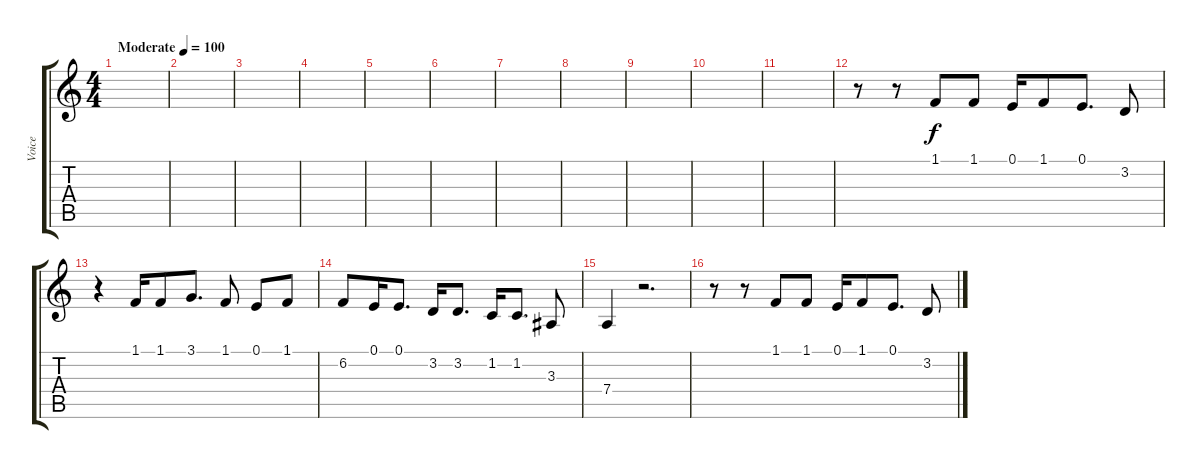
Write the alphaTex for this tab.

\track ("Voice" "Voice") {instrument clarinet}
\staff {score tabs}
\tuning (E4 B3 G3 D3 A2 E2) {hide}
\ts (4 4)
\tempo (100 "Moderate")
\clef g2
\ks c
|
|
|
|
|
|
|
|
|
|
|
r.8 r.8 1.1.8 1.1.8 0.1.16 1.1.8 0.1.8{d} 3.2.8 |
r.4 1.1.16 1.1.8 3.1.8{d} 1.1.8 0.1.8 1.1.8 |
6.2.8 0.1.16 0.1.8{d} 3.2.16 3.2.8{d} 1.2.16 1.2.8{d} 3.3.8 |
7.4.4 r.2{d} |
r.8 r.8 1.1.8 1.1.8 0.1.16 1.1.8 0.1.8{d} 3.2.8
